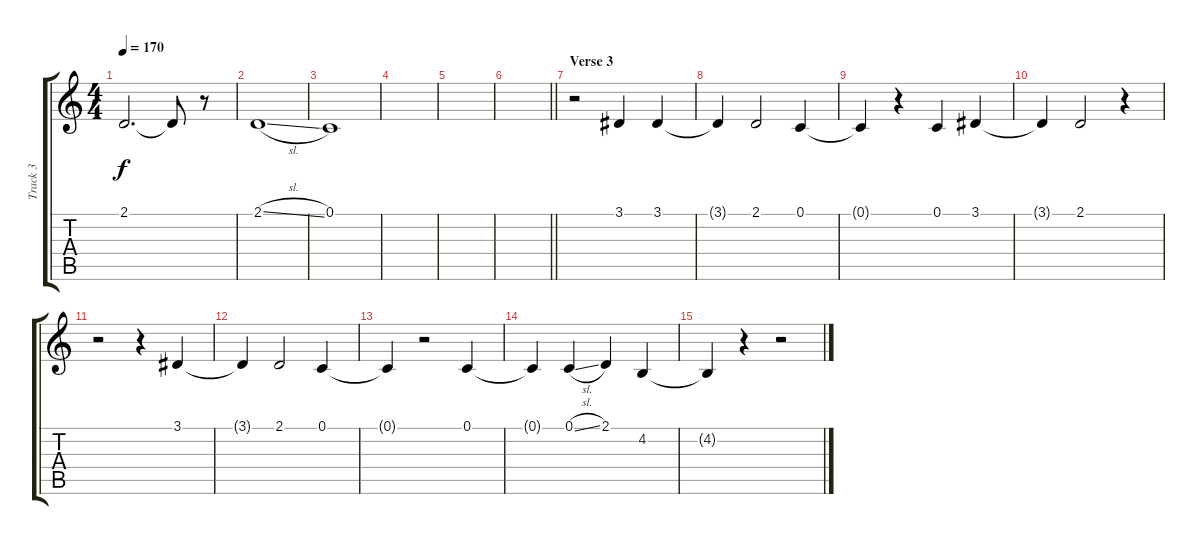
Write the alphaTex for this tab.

\track ("Track 3" "Track 3") {instrument lead6voice}
\staff {score tabs}
\tuning (C4 G3 Eb3 Bb2 F2 C2) {hide}
\ts (4 4)
\tempo 170
\clef g2
\ks c
2.1.2{d dy f} 2.1{t}.8 r.8 |
2.1{sl}.1 |
0.1.1 |
|
|
\barLineRight lightlight
|
\section ("" "Verse 3")
r.2 3.1.4 3.1.4 |
3.1{t}.4 2.1.2 0.1.4 |
0.1{t}.4 r.4 0.1.4 3.1.4 |
3.1{t}.4 2.1.2 r.4 |
r.2 r.4 3.1.4 |
3.1{t}.4 2.1.2 0.1.4 |
0.1{t}.4 r.2 0.1.4 |
0.1{t}.4 0.1{sl}.4 2.1.4 4.2.4 |
4.2{t}.4 r.4 r.2
